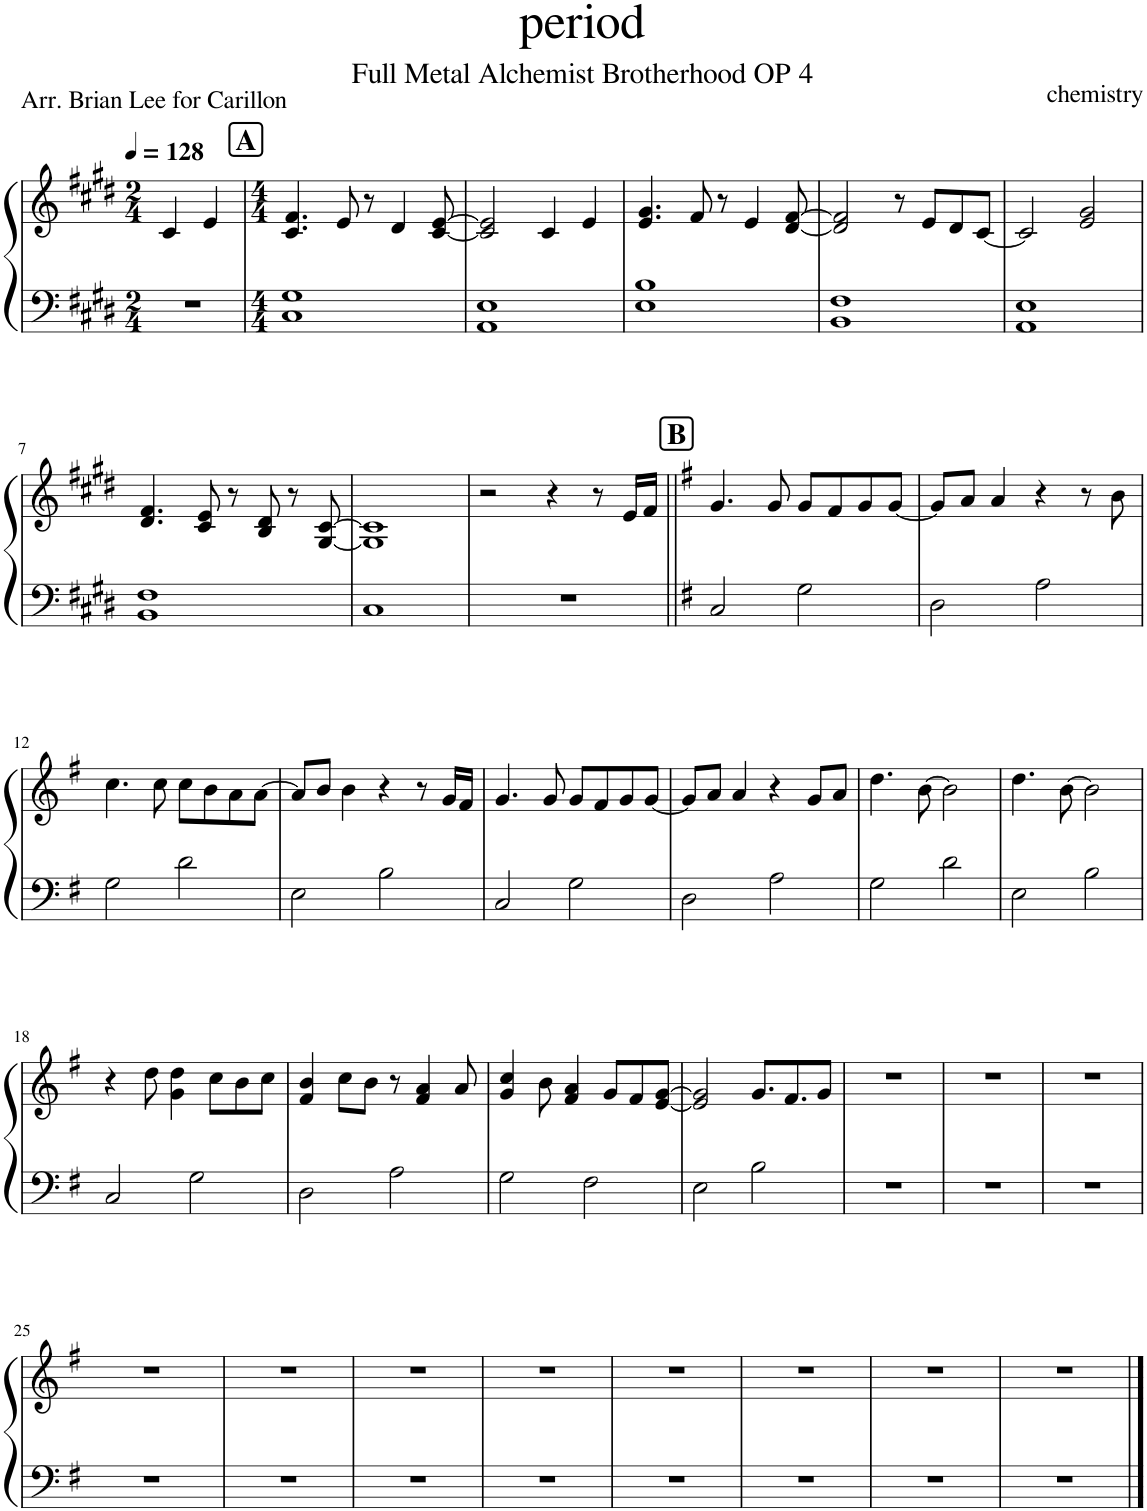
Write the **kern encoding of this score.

**kern	**kern
*part1	*part1
*staff2	*staff1
*I"Piano	*
*I'Pno.	*
*clefF4	*clefG2
*k[f#c#g#d#]	*k[f#c#g#d#]
*M2/4	*M2/4
*MM128	*MM128
=1	=1
2r	4c#/
.	4e/
!!LO:REH:place=s1:a:B:cj:fs=14:t=A
=2	=2
*M4/4	*M4/4
1C# 1G#	4.c#/ 4.f#/
.	8e/
.	8r
.	4d#/
.	[8c#/ [8e/
=3	=3
1AA 1E	2c#/] 2e/]
.	4c#/
.	4e/
=4	=4
1E 1B	4.e/ 4.g#/
.	8f#/
.	8r
.	4e/
.	[8d#/ [8f#/
=5	=5
1BB 1F#	2d#/] 2f#/]
.	8r
.	8e/L
.	8d#/
.	[8c#/J
=6	=6
1AA 1E	2c#/]
.	2e/ 2g#/
!!LO:LB:g=z
=7	=7
1BB 1F#	4.d#/ 4.f#/
.	8c#/ 8e/
.	8r
.	8B/ 8d#/
.	8r
.	[8G#/ [8c#/
=8	=8
1C#	1G#] 1c#]
=9	=9
1r	2r
.	4r
.	8r
.	16e/LL
.	16f#/JJ
!!LO:REH:place=s1:a:B:cj:fs=14:t=B
=10||	=10||
*k[f#]	*k[f#]
2C/	4.g/
.	8g/
2G\	8g/L
.	8f#/
.	8g/
.	[8g/J
=11	=11
2D\	8g/L]
.	8a/J
.	4a/
2A\	4r
.	8r
.	8b\
!!LO:LB:g=z
=12	=12
2G\	4.cc\
.	8cc\
2d\	8cc\L
.	8b\
.	8a\
.	[8a\J
=13	=13
2E\	8a/L]
.	8b/J
.	4b\
2B\	4r
.	8r
.	16g/LL
.	16f#/JJ
=14	=14
2C/	4.g/
.	8g/
2G\	8g/L
.	8f#/
.	8g/
.	[8g/J
=15	=15
2D\	8g/L]
.	8a/J
.	4a/
2A\	4r
.	8g/L
.	8a/J
=16	=16
2G\	4.dd\
.	[8b\
2d\	2b\]
=17	=17
2E\	4.dd\
.	[8b\
2B\	2b\]
!!LO:LB:g=z
=18	=18
2C/	4r
.	8dd\
.	4g\ 4dd\
2G\	.
.	8cc\L
.	8b\
.	8cc\J
=19	=19
2D\	4f#/ 4b/
.	8cc\L
.	8b\J
2A\	8r
.	4f#/ 4a/
.	8a/
=20	=20
2G\	4g/ 4cc/
.	8b\
.	4f#/ 4a/
2F#\	.
.	8g/L
.	8f#/
.	[8e/ [8g/J
=21	=21
2E\	2e/] 2g/]
2B\	8.g/L
.	8.f#/
.	8g/J
=22	=22
1r	1r
=23	=23
1r	1r
=24	=24
1r	1r
!!LO:LB:g=z
=25	=25
1r	1r
=26	=26
1r	1r
=27	=27
1r	1r
=28	=28
1r	1r
=29	=29
1r	1r
=30	=30
1r	1r
=31	=31
1r	1r
=32	=32
1r	1r
==	==
*-	*-
